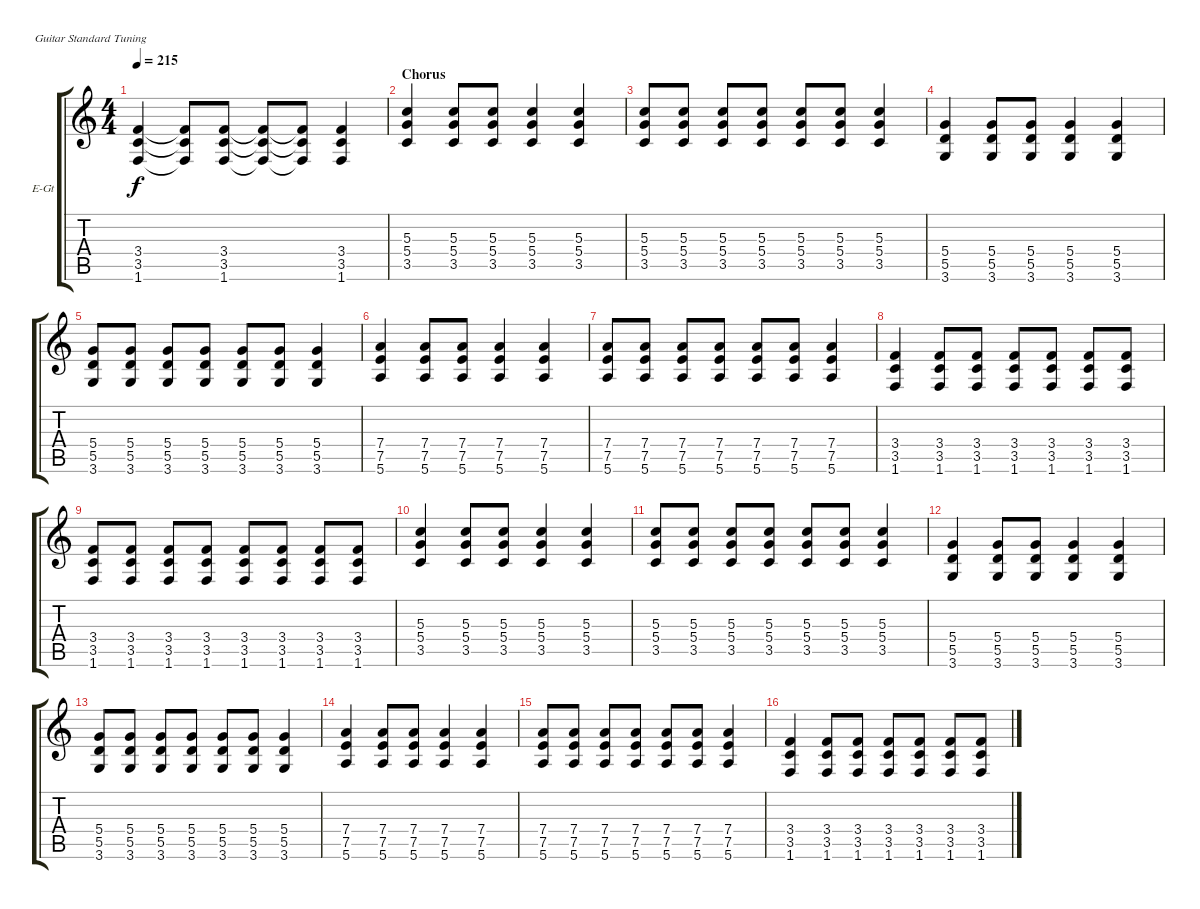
\bracketExtendMode groupsimilarinstruments
\firstSystemTrackNameOrientation horizontal
\otherSystemsTrackNameOrientation horizontal
\track ("Electric Guitar 1" "E-Gt") {instrument distortionguitar}
\staff {score tabs}
\tuning (E4 B3 G3 D3 A2 E2)
\ts (4 4)
\tempo 215
\clef g2
\ks c
(3.5 1.6 3.4).4{dy f} (3.5{t} 1.6{t} 3.4{t}).8 (3.5 1.6 3.4).8 (3.5{t} 1.6{t} 3.4{t}).8 (3.5{t} 1.6{t} 3.4{t}).8 (3.5 1.6 3.4).4 |
\section ("" "Chorus")
(5.4 3.5 5.3).4 (5.4 3.5 5.3).8 (5.4 3.5 5.3).8 (5.4 3.5 5.3).4 (5.4 3.5 5.3).4 |
(5.4 3.5 5.3).8 (5.4 3.5 5.3).8 (5.4 3.5 5.3).8 (5.4 3.5 5.3).8 (5.4 3.5 5.3).8 (5.4 3.5 5.3).8 (5.4 3.5 5.3).4 |
(5.5 3.6 5.4).4 (5.5 3.6 5.4).8 (5.5 3.6 5.4).8 (5.5 3.6 5.4).4 (5.5 3.6 5.4).4 |
(5.5 3.6 5.4).8 (5.5 3.6 5.4).8 (5.5 3.6 5.4).8 (5.5 3.6 5.4).8 (5.5 3.6 5.4).8 (5.5 3.6 5.4).8 (5.5 3.6 5.4).4 |
(7.5 5.6 7.4).4 (7.5 5.6 7.4).8 (7.5 5.6 7.4).8 (7.5 5.6 7.4).4 (7.5 5.6 7.4).4 |
(7.5 5.6 7.4).8 (7.5 5.6 7.4).8 (7.5 5.6 7.4).8 (7.5 5.6 7.4).8 (7.5 5.6 7.4).8 (7.5 5.6 7.4).8 (7.5 5.6 7.4).4 |
(3.5 1.6 3.4).4 (3.5 1.6 3.4).8 (3.5 1.6 3.4).8 (3.5 1.6 3.4).8 (3.5 1.6 3.4).8 (3.5 1.6 3.4).8 (3.5 1.6 3.4).8 |
(3.5 1.6 3.4).8 (3.5 1.6 3.4).8 (3.5 1.6 3.4).8 (3.5 1.6 3.4).8 (3.5 1.6 3.4).8 (3.5 1.6 3.4).8 (3.5 1.6 3.4).8 (3.5 1.6 3.4).8 |
(5.4 3.5 5.3).4 (5.4 3.5 5.3).8 (5.4 3.5 5.3).8 (5.4 3.5 5.3).4 (5.4 3.5 5.3).4 |
(5.4 3.5 5.3).8 (5.4 3.5 5.3).8 (5.4 3.5 5.3).8 (5.4 3.5 5.3).8 (5.4 3.5 5.3).8 (5.4 3.5 5.3).8 (5.4 3.5 5.3).4 |
(5.5 3.6 5.4).4 (5.5 3.6 5.4).8 (5.5 3.6 5.4).8 (5.5 3.6 5.4).4 (5.5 3.6 5.4).4 |
(5.5 3.6 5.4).8 (5.5 3.6 5.4).8 (5.5 3.6 5.4).8 (5.5 3.6 5.4).8 (5.5 3.6 5.4).8 (5.5 3.6 5.4).8 (5.5 3.6 5.4).4 |
(7.5 5.6 7.4).4 (7.5 5.6 7.4).8 (7.5 5.6 7.4).8 (7.5 5.6 7.4).4 (7.5 5.6 7.4).4 |
(7.5 5.6 7.4).8 (7.5 5.6 7.4).8 (7.5 5.6 7.4).8 (7.5 5.6 7.4).8 (7.5 5.6 7.4).8 (7.5 5.6 7.4).8 (7.5 5.6 7.4).4 |
(3.5 1.6 3.4).4 (3.5 1.6 3.4).8 (3.5 1.6 3.4).8 (3.5 1.6 3.4).8 (3.5 1.6 3.4).8 (3.5 1.6 3.4).8 (3.5 1.6 3.4).8
